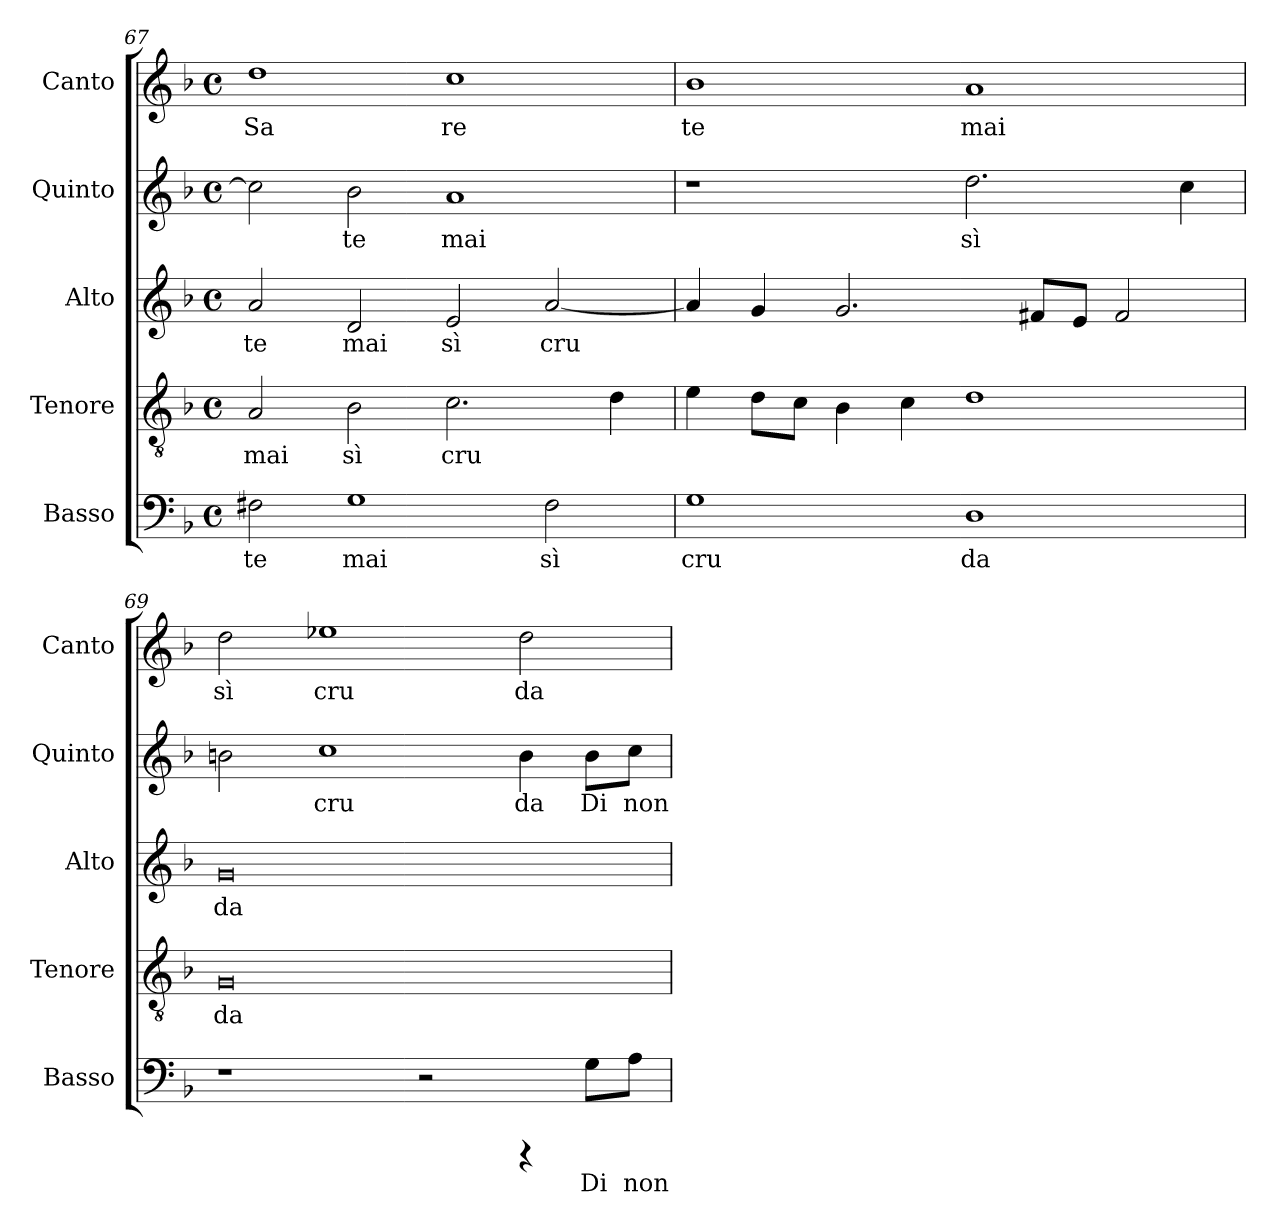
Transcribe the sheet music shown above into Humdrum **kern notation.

**kern	**text	**kern	**text	**kern	**text	**kern	**text	**kern	**text
*part5	*part5	*part4	*part4	*part3	*part3	*part2	*part2	*part1	*part1
*staff5	*staff5	*staff4	*staff4	*staff3	*staff3	*staff2	*staff2	*staff1	*staff1
*I"Basso	*	*I"Tenore	*	*I"Alto	*	*I"Quinto	*	*I"Canto	*
*I'Basso	*	*I'Tenore	*	*I'Alto	*	*I'Quinto	*	*I'Canto	*
*clefF4	*	*clefGv2	*	*clefG2	*	*clefG2	*	*clefG2	*
*k[b-]	*	*k[b-]	*	*k[b-]	*	*k[b-]	*	*k[b-]	*
*F:	*	*F:	*	*F:	*	*F:	*	*F:	*
*M4/4	*	*M4/4	*	*M4/4	*	*M4/4	*	*M4/4	*
*met(c)	*	*met(c)	*	*met(c)	*	*met(c)	*	*met(c)	*
=67	=67	=67	=67	=67	=67	=67	=67	=67	=67
!	!LO:LY:b	!	!LO:LY:b:cj	!	!LO:LY:b:cj	!	!LO:LY:b:cj	!	!LO:LY:b:cj
2F#X\	te	2A/	mai	2a/	-te	2cc\]	.	1dd	Sa
!	!LO:LY:b	!	!LO:LY:b:cj	!	!LO:LY:b:cj	!	!LO:LY:b:cj	!	!
1G	mai	2B-\	sì	2d/	mai	2b-\	te	.	.
!	!	!	!LO:LY:b:cj	!	!LO:LY:b:cj	!	!LO:LY:b:cj	!	!LO:LY:b:cj
.	.	2.c\	cru-	2e/	sì	1a	mai	1cc	re
!	!LO:LY:b	!	!	!	!LO:LY:b:cj	!	!	!	!
2F#\	sì	.	.	[<2a/	cru-	.	.	.	.
!	!	!	!LO:LY:b:cj	!	!	!	!	!	!
.	.	4d\	--	.	.	.	.	.	.
=68	=68	=68	=68	=68	=68	=68	=68	=68	=68
!	!LO:LY:b	!	!LO:LY:b:cj	!	!LO:LY:b:cj	!	!	!	!LO:LY:b:cj
1G	cru	4e\	--	4a/]	--	1r	.	1b-	te
!	!	!	!LO:LY:b:cj	!	!LO:LY:b:cj	!	!	!	!
.	.	8d\L	--	4g/	--	.	.	.	.
!	!	!	!LO:LY:b:cj	!	!	!	!	!	!
.	.	8c\J	--	.	.	.	.	.	.
!	!	!	!LO:LY:b:cj	!	!LO:LY:b:cj	!	!	!	!
.	.	4B-\	--	2.g/	--	.	.	.	.
!	!	!	!LO:LY:b:cj	!	!	!	!	!	!
.	.	4c\	--	.	.	.	.	.	.
!	!LO:LY:b	!	!LO:LY:b:cj	!	!	!	!LO:LY:b:cj	!	!LO:LY:b:cj
1D	da	1d	--	.	.	2.dd\	sì	1a	mai
!	!	!	!	!	!LO:LY:b:cj	!	!	!	!
.	.	.	.	8f#X/L	--	.	.	.	.
!	!	!	!	!	!LO:LY:b:cj	!	!	!	!
.	.	.	.	8e/J	--	.	.	.	.
!	!	!	!	!	!LO:LY:b:cj	!	!	!	!
.	.	.	.	2f#/	--	.	.	.	.
!	!	!	!	!	!	!	!LO:LY:b:cj	!	!
.	.	.	.	.	.	4cc\	.	.	.
=69	=69	=69	=69	=69	=69	=69	=69	=69	=69
!	!	!	!LO:LY:b:cj	!	!LO:LY:b:cj	!	!LO:LY:b:cj	!	!LO:LY:b:cj
1r	.	0G	-da	0g	-da	2bn\	.	2dd\	sì
!	!	!	!	!	!	!	!LO:LY:b:cj	!	!LO:LY:b:cj
.	.	.	.	.	.	1cc	cru	1ee-X	cru
2r	.	.	.	.	.	.	.	.	.
!	!	!	!	!	!	!	!LO:LY:b:cj	!	!LO:LY:b:cj
4rCCC	.	.	.	.	.	4b\	da	2dd\	da
!	!LO:LY:b	!	!	!	!	!	!LO:LY:b:cj	!	!
8G\L	Di	.	.	.	.	8b\L	Di	.	.
!	!LO:LY:b	!	!	!	!	!	!LO:LY:b:cj	!	!
8A\J	non	.	.	.	.	8cc\J	non	.	.
=	=	=	=	=	=	=	=	=	=
*-	*-	*-	*-	*-	*-	*-	*-	*-	*-
